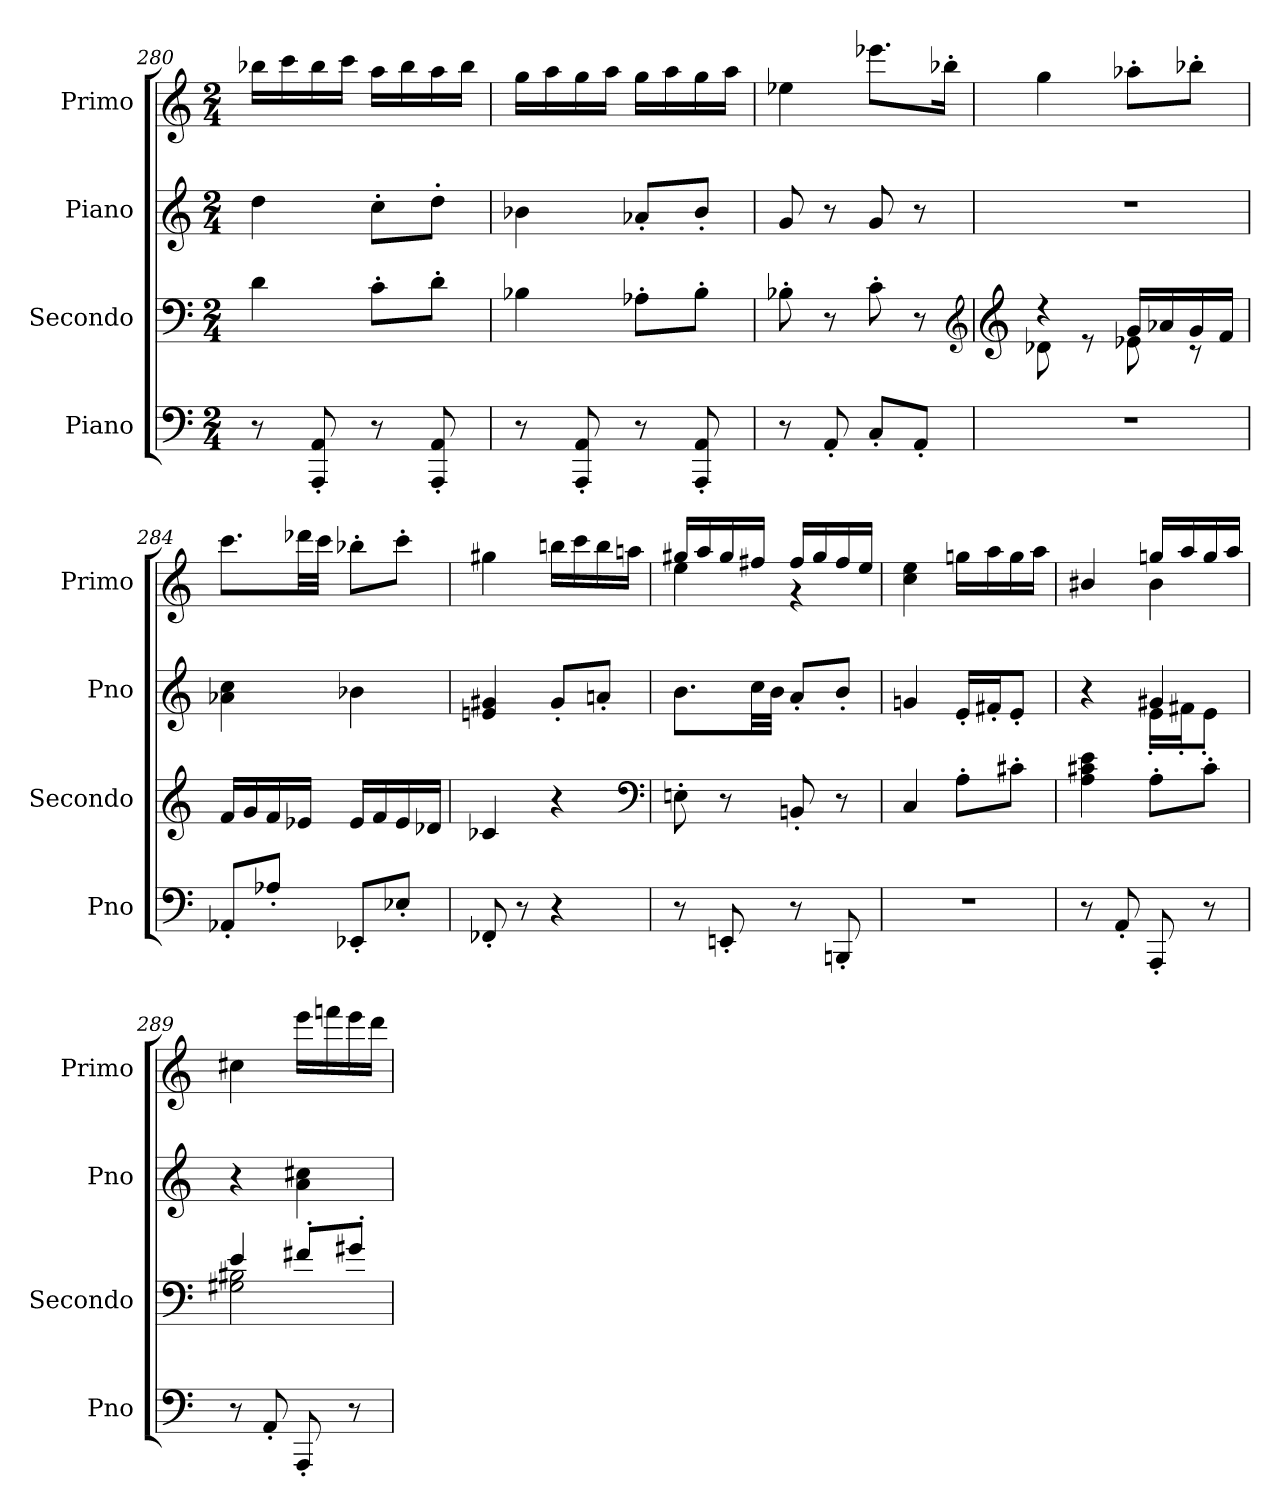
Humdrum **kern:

**kern	**kern	**kern	**kern
*part4	*part3	*part2	*part1
*staff4	*staff3	*staff2	*staff1
*I"Piano	*I"Secondo	*I"Piano	*I"Primo
*I'Pno	*I'Secondo	*I'Pno	*I'Primo
*clefF4	*clefF4	*clefG2	*clefG2
*k[]	*k[]	*k[]	*k[]
*C:	*C:	*C:	*C:
*M2/4	*M2/4	*M2/4	*M2/4
=280	=280	=280	=280
8r	4d\	4dd\	16bb-X\LL
.	.	.	16ccc\
8AAA/' 8AA/'	.	.	16bb-\
.	.	.	16ccc\JJ
8r	8c'\L	8cc'\L	16aa\LL
.	.	.	16bb-\
8AAA/' 8AA/'	8d'\J	8dd'\J	16aa\
.	.	.	16bb-\JJ
=281	=281	=281	=281
8r	4B-X\	4b-X\	16gg\LL
.	.	.	16aa\
8AAA/' 8AA/'	.	.	16gg\
.	.	.	16aa\JJ
8r	8A-X'\L	8a-X'/L	16gg\LL
.	.	.	16aa\
8AAA/' 8AA/'	8B-'\J	8b-'/J	16gg\
.	.	.	16aa\JJ
!!LO:PB:g=z
=282	=282	=282	=282
8r	8B-X'\	8g/	4ee-X\
8AA'/	8r	8r	.
8C'/L	8c'\	8g/	8.eee-X\L
8AA'/J	8r	8r	.
.	.	.	16bb-X'\Jk
*	*clefG2	*	*
!!LO:PB:g=z
=283	=283	=283	=283
*	*clefG2	*	*
*	*^	*	*
2r	4r	8d-X\	2r	4gg\
.	.	8re	.	.
.	16g/LL	8e-X\	.	8aa-X'\L
.	16a-X/	.	.	.
.	16g/	8rc	.	8bb-X'\J
.	16f/JJ	.	.	.
*	*v	*v	*	*
=284	=284	=284	=284
8AA-X'/L	16f/LL	4a-X\ 4cc\	8.ccc\L
.	16g/	.	.
8A-X'/J	16f/	.	.
.	16e-X/JJ	.	32ddd-X\LL
.	.	.	32ccc\JJJ
8EE-X'/L	16e-/LL	4b-X\	8bb-X'\L
.	16f/	.	.
8E-X'/J	16e-/	.	8ccc'\J
.	16d-X/JJ	.	.
=285	=285	=285	=285
8FF-X'/	4c-X/	4en/ 4g#X/	4gg#X\
8r	.	.	.
4r	4r	8g#'/L	16bbn\LL
.	.	.	16ccc\
.	.	8an'/J	16bb\
.	.	.	16aan\JJ
*	*clefF4	*	*
=286	=286	=286	=286
*	*	*	*^
8r	8En'\	8.b\L	16gg#X/LL	4ee\
.	.	.	16aa/	.
8EEn'/	8r	.	16gg#/	.
.	.	32cc\LL	16ff#X/JJ	.
.	.	32b\JJJ	.	.
8r	8BBn'/	8a'/L	16ff#/LL	4r
.	.	.	16gg#/	.
8BBBn'/	8r	8b'/J	16ff#/	.
.	.	.	16ee/JJ	.
*	*	*	*v	*v
=287	=287	=287	=287
2r	4C/	4gn/	4cc\ 4ee\
.	8A'\L	16e'/LL	16ggn\LL
.	.	16f#X'/J	16aa\
.	8c#X'\J	8e'/J	16gg\
.	.	.	16aa\JJ
!!LO:PB:g=z
=288	=288	=288	=288
*	*	*^	*^
8r	4A\ 4c#X\ 4e\	4r	4ryy	4b#X/	4ryy
8AA'/	.	.	.	.	.
8AAA'/	8A'\L	4g#X/	16e'\LL	16ggn/LL	4b#\
.	.	.	16f#X'\J	16aa/	.
8r	8c#'\J	.	8e'\J	16gg/	.
.	.	.	.	16aa/JJ	.
*	*	*v	*v	*	*
*	*	*	*v	*v
=289	=289	=289	=289
*	*^	*	*
8r	4e/	2G#X\ 2B#X\	4r	4cc#X\
8AA'/	.	.	.	.
8AAA'/	8f#X'/L	.	4a\ 4cc#X\	16eee\LL
.	.	.	.	16fffn\
8r	8g#X'/J	.	.	16eee\
.	.	.	.	16ddd\JJ
*	*v	*v	*	*
=	=	=	=
*-	*-	*-	*-
